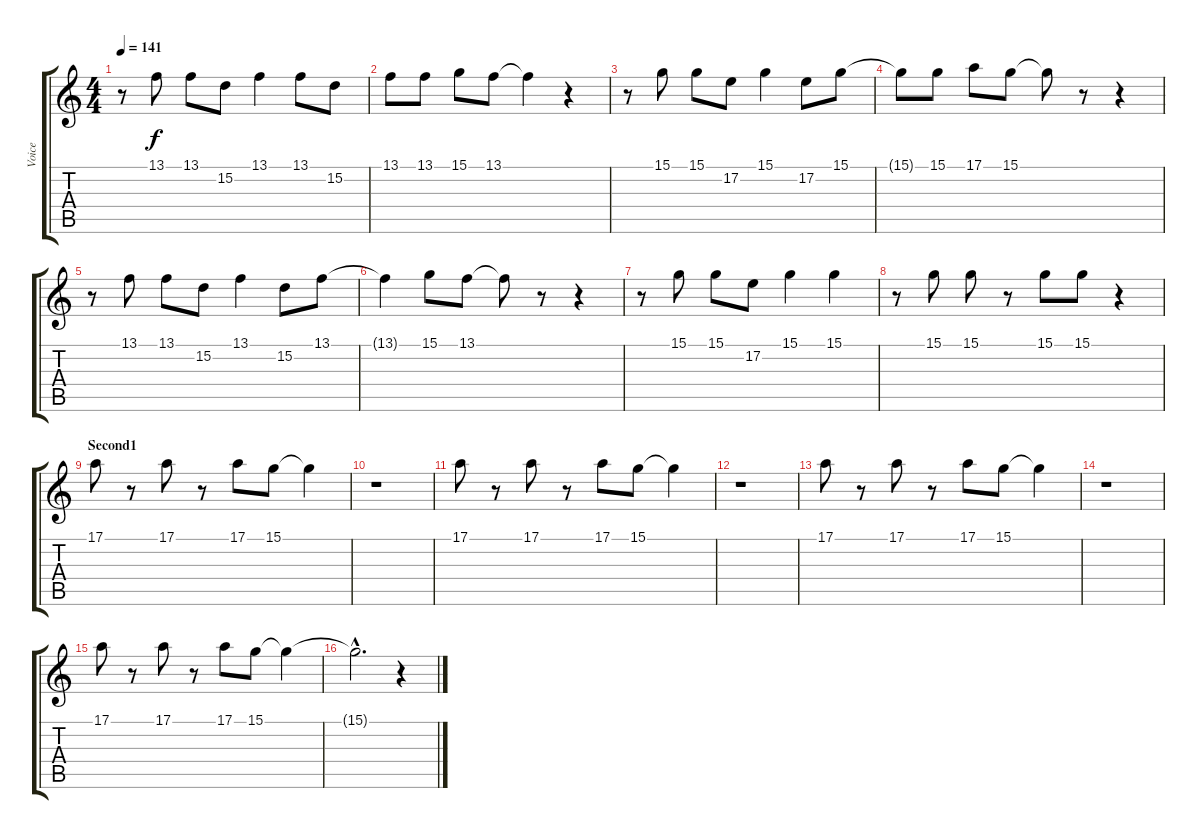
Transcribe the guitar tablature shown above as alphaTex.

\track ("Voice" "Voice") {instrument synthvoice}
\staff {score tabs}
\tuning (E4 B3 G3 D3 A2 E2) {hide}
\ts (4 4)
\tempo 141
\clef g2
\ks c
r.8{dy f} 13.1.8 13.1.8 15.2.8 13.1.4 13.1.8 15.2.8 |
13.1.8 13.1.8 15.1.8 13.1.8 13.1{t}.4 r.4 |
r.8 15.1.8 15.1.8 17.2.8 15.1.4 17.2.8 15.1.8 |
15.1{t}.8 15.1.8 17.1.8 15.1.8 15.1{t}.8 r.8 r.4 |
r.8 13.1.8 13.1.8 15.2.8 13.1.4 15.2.8 13.1.8 |
13.1{t}.4 15.1.8 13.1.8 13.1{t}.8 r.8 r.4 |
r.8 15.1.8 15.1.8 17.2.8 15.1.4 15.1.4 |
r.8 15.1.8 15.1.8 r.8 15.1.8 15.1.8 r.4 |
\section ("" "Second1")
17.1.8 r.8 17.1.8 r.8 17.1.8 15.1.8 15.1{t}.4 |
r.1 |
17.1.8 r.8 17.1.8 r.8 17.1.8 15.1.8 15.1{t}.4 |
r.1 |
17.1.8 r.8 17.1.8 r.8 17.1.8 15.1.8 15.1{t}.4 |
r.1 |
17.1.8 r.8 17.1.8 r.8 17.1.8 15.1.8 15.1{t}.4 |
15.1{hac t}.2{d} r.4
